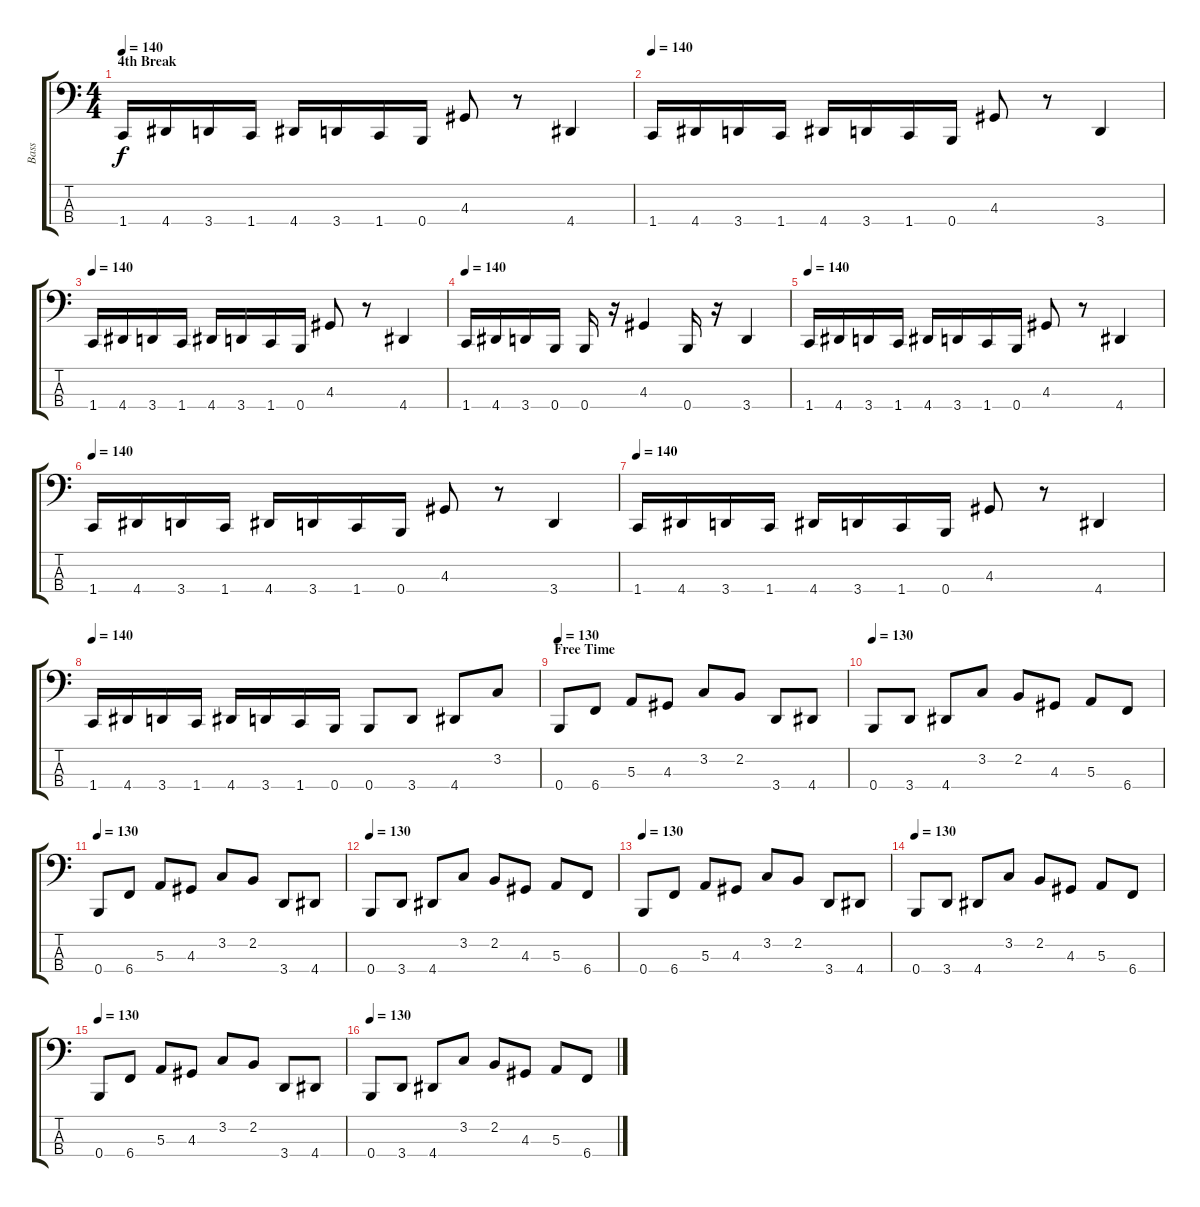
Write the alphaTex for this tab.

\track ("Bass" "Bass") {instrument electricbasspick}
\staff {score tabs}
\tuning (D2 A1 E1 B0) {hide}
\ts (4 4)
\section ("" "4th Break")
\tempo 140
\clef f4
\ks c
1.4.16{dy f} 4.4.16 3.4.16 1.4.16 4.4.16 3.4.16 1.4.16 0.4.16 4.3.8 r.8 4.4.4 |
\tempo 140
1.4.16 4.4.16 3.4.16 1.4.16 4.4.16 3.4.16 1.4.16 0.4.16 4.3.8 r.8 3.4.4 |
\tempo 140
1.4.16 4.4.16 3.4.16 1.4.16 4.4.16 3.4.16 1.4.16 0.4.16 4.3.8 r.8 4.4.4 |
\tempo 140
1.4.16 4.4.16 3.4.16 0.4.16 0.4.16 r.16 4.3.4 0.4.16 r.16 3.4.4 |
\tempo 140
1.4.16 4.4.16 3.4.16 1.4.16 4.4.16 3.4.16 1.4.16 0.4.16 4.3.8 r.8 4.4.4 |
\tempo 140
1.4.16 4.4.16 3.4.16 1.4.16 4.4.16 3.4.16 1.4.16 0.4.16 4.3.8 r.8 3.4.4 |
\tempo 140
1.4.16 4.4.16 3.4.16 1.4.16 4.4.16 3.4.16 1.4.16 0.4.16 4.3.8 r.8 4.4.4 |
\tempo 140
1.4.16 4.4.16 3.4.16 1.4.16 4.4.16 3.4.16 1.4.16 0.4.16 0.4.8 3.4.8 4.4.8 3.2.8 |
\section ("" "Free Time")
\tempo 130
0.4.8 6.4.8 5.3.8 4.3.8 3.2.8 2.2.8 3.4.8 4.4.8 |
\tempo 130
0.4.8 3.4.8 4.4.8 3.2.8 2.2.8 4.3.8 5.3.8 6.4.8 |
\tempo 130
0.4.8 6.4.8 5.3.8 4.3.8 3.2.8 2.2.8 3.4.8 4.4.8 |
\tempo 130
0.4.8 3.4.8 4.4.8 3.2.8 2.2.8 4.3.8 5.3.8 6.4.8 |
\tempo 130
0.4.8 6.4.8 5.3.8 4.3.8 3.2.8 2.2.8 3.4.8 4.4.8 |
\tempo 130
0.4.8 3.4.8 4.4.8 3.2.8 2.2.8 4.3.8 5.3.8 6.4.8 |
\tempo 130
0.4.8 6.4.8 5.3.8 4.3.8 3.2.8 2.2.8 3.4.8 4.4.8 |
\tempo 130
0.4.8 3.4.8 4.4.8 3.2.8 2.2.8 4.3.8 5.3.8 6.4.8
